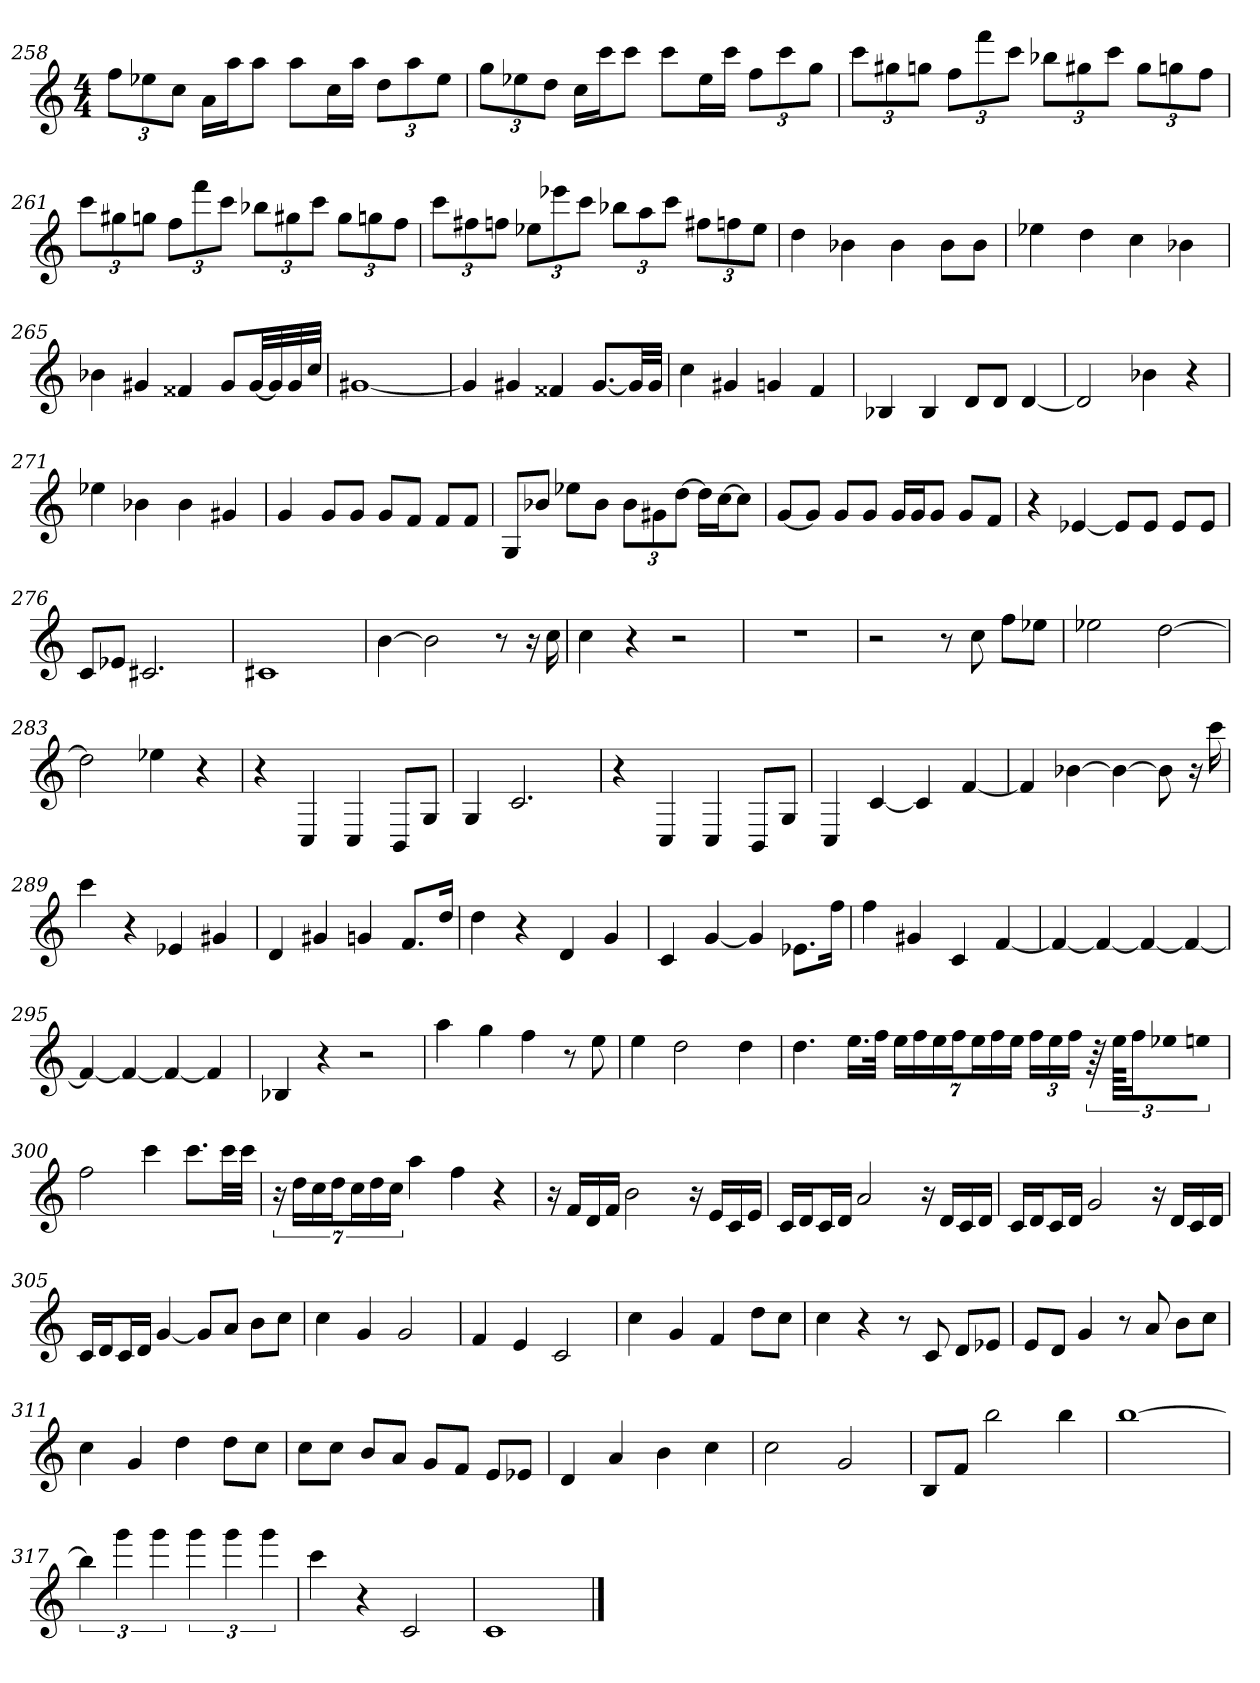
**kern
*part1
*staff1
*clefG2
*k[]
*a:
*M4/4
=258
12ff\L
12ee-X\
12cc\J
16a\LL
16aa\J
8aa\J
8aa\L
16cc\L
16aa\JJ
12dd\L
12aa\
12ee-\J
=259
12gg\L
12ee-X\
12dd\J
16cc\LL
16ccc\J
8ccc\J
8ccc\L
16ee-\L
16ccc\JJ
12ff\L
12ccc\
12gg\J
=260
12ccc\L
12gg#X\
12ggn\J
12ff\L
12fff\
12ccc\J
12bb-X\L
12gg#X\
12ccc\J
12gg#\L
12ggn\
12ff\J
=261
12ccc\L
12gg#X\
12ggn\J
12ff\L
12fff\
12ccc\J
12bb-X\L
12gg#X\
12ccc\J
12gg#\L
12ggn\
12ff\J
=262
12ccc\L
12ff#X\
12ffn\J
12ee-X\L
12eee-X\
12ccc\J
12bb-X\L
12aa\
12ccc\J
12ff#X\L
12ffn\
12ee-\J
=263
4dd
4b-X
4b-
8b-\L
8b-\J
=264
4ee-X
4dd
4cc
4b-X
=265
4b-X
4g#X
4f##X
8g#/L
[32g#/LL
32g#/]
32g#/
32cc/JJJ
=266
[1g#X
=267
4g#]
4g#X
4f##X
[8.g#/L
32g#/LL]
32g#/JJJ
=268
4cc
4g#X
4gn
4f
=269
4B-X
4B-
8d/L
8d/J
[4d
=270
2d]
4b-X
4r
=271
4ee-X
4b-X
4b-
4g#X
=272
4g
8g/L
8g/J
8g/L
8f/J
8f/L
8f/J
=273
8G/L
8b-X/J
8ee-X\L
8b-\J
12b-\L
12g#X\
[12dd\J
16dd\LL]
[16cc\J
8cc\J]
=274
[8g/L
8g/J]
8g/L
8g/J
16g/LL
16g/J
8g/J
8g/L
8f/J
=275
4r
[4e-X
8e-/L]
8e-/J
8e-/L
8e-/J
=276
8c/L
8e-X/J
2.c#X
=277
1c#X
=278
[4b
2b]
8r
16r
16cc
=279
4cc
4r
2r
=280
1r
=281
2r
8r
8cc
8ff\L
8ee-X\J
=282
2ee-X
[2dd
=283
2dd]
4ee-X
4r
=284
4r
4C
4C
8BB/L
8G/J
=285
4G
2.c
=286
4r
4C
4C
8BB/L
8G/J
=287
4C
[4c
4c]
[4f
=288
4f]
[4b-X
4b-_
8b-]
16r
16ccc
=289
4ccc
4r
4e-X
4g#X
=290
4d
4g#X
4gn
8.f/L
16dd/Jk
=291
4dd
4r
4d
4g
=292
4c
[4g
4g]
8.e-X\L
16ff\Jk
=293
4ff
4g#X
4c
[4f
=294
4f_
4f_
4f_
4f_
=295
4f_
4f_
4f_
4f]
=296
4B-X
4r
2r
=297
4aa
4gg
4ff
8r
8ee
=298
4ee
2dd
4dd
=299
4.dd
16.ee\LL
32ff\JJk
28ee\LL
28ff\
28ee\
28ff\J
28ee\L
28ff\
28ee\JJ
24ff\LL
24ee\
24ff\JJ
96r
96ee\KKLL
24ff\
32ee-X\L
32een\JJJ
=300
2ff
4ccc
8.ccc\L
32ccc\LL
32ccc\JJJ
=301
28r
28dd\LL
28cc\
28dd\J
28cc\L
28dd\
28cc\JJ
4aa
4ff
4r
=302
16r
16f/LL
16d/
16f/JJ
2b
16r
16e/LL
16c/
16e/JJ
=303
16c/LL
16d/J
16c/L
16d/JJ
2a
16r
16d/LL
16c/
16d/JJ
=304
16c/LL
16d/J
16c/L
16d/JJ
2g
16r
16d/LL
16c/
16d/JJ
=305
16c/LL
16d/J
16c/L
16d/JJ
[4g
8g/L]
8a/J
8b\L
8cc\J
=306
4cc
4g
2g
=307
4f
4e
2c
=308
4cc
4g
4f
8dd\L
8cc\J
=309
4cc
4r
8r
8c
8d/L
8e-X/J
=310
8e/L
8d/J
4g
8r
8a
8b\L
8cc\J
=311
4cc
4g
4dd
8dd\L
8cc\J
=312
8cc\L
8cc\J
8b/L
8a/J
8g/L
8f/J
8e/L
8e-X/J
=313
4d
4a
4b
4cc
=314
2cc
2g
=315
8B/L
8f/J
2bb
4bb
=316
[1bb
=317
6bb]
6ggg
6ggg
6ggg
6ggg
6ggg
=318
4ccc
4r
2c
=319
1c
==
*-
